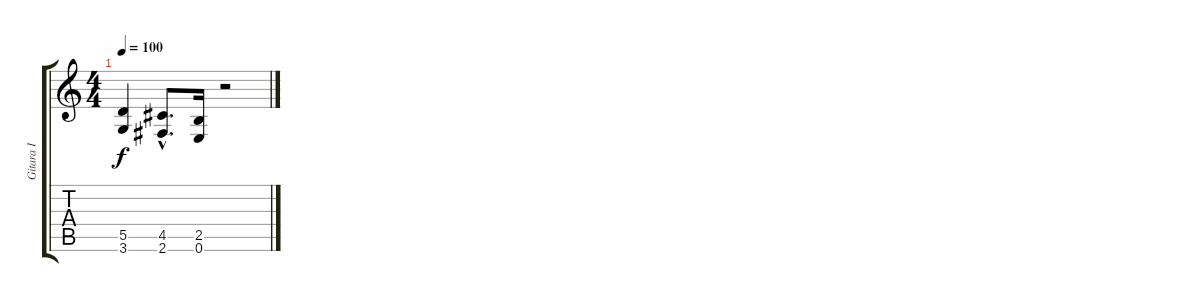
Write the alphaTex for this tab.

\track ("Gitara I" "Gitara I") {instrument distortionguitar}
\staff {score tabs}
\tuning (E4 B3 G3 D3 A2 E2) {hide}
\ts (4 4)
\tempo 100
\clef g2
\ks c
(5.5 3.6).4{dy f instrument distortionguitar} (4.5{hac} 2.6{hac}).8{d} (2.5 0.6).16 r.2
